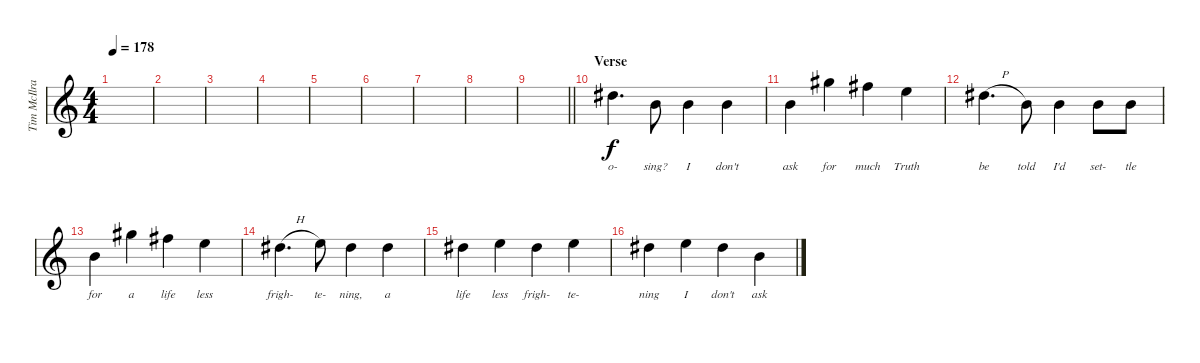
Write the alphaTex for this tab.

\track ("Tim McIlrath - Vocals" "Tim McIlra") {instrument distortionguitar}
\staff {score}
\tuning (Eb4 Bb3 Gb3 Db3 Ab2 Eb2) {hide}
\ts (4 4)
\tempo 178
\clef g2
\ks c
|
|
|
|
|
|
|
|
\barLineRight lightlight
|
\section ("" "Verse")
5.2.4{d lyrics (0 "o-") lyrics (1 "") lyrics (2 "") lyrics (3 "") lyrics (4 "")} 5.3.8{lyrics (0 "sing?") lyrics (1 "") lyrics (2 "") lyrics (3 "") lyrics (4 "")} 5.3.4{lyrics (0 "I") lyrics (1 "") lyrics (2 "") lyrics (3 "") lyrics (4 "")} 5.3.4{lyrics (0 "don't") lyrics (1 "") lyrics (2 "") lyrics (3 "") lyrics (4 "")} |
5.3.4{lyrics (0 "ask") lyrics (1 "") lyrics (2 "") lyrics (3 "") lyrics (4 "")} 10.2.4{lyrics (0 "for") lyrics (1 "") lyrics (2 "") lyrics (3 "") lyrics (4 "")} 8.2.4{lyrics (0 "much") lyrics (1 "") lyrics (2 "") lyrics (3 "") lyrics (4 "")} 6.2.4{lyrics (0 "Truth") lyrics (1 "") lyrics (2 "") lyrics (3 "") lyrics (4 "")} |
5.2{h}.4{d lyrics (0 "be") lyrics (1 "") lyrics (2 "") lyrics (3 "") lyrics (4 "")} 1.2.8{lyrics (0 "told") lyrics (1 "") lyrics (2 "") lyrics (3 "") lyrics (4 "")} 1.2.4{lyrics (0 "I'd") lyrics (1 "") lyrics (2 "") lyrics (3 "") lyrics (4 "")} 1.2.8{lyrics (0 "set-") lyrics (1 "") lyrics (2 "") lyrics (3 "") lyrics (4 "")} 1.2.8{lyrics (0 "tle") lyrics (1 "") lyrics (2 "") lyrics (3 "") lyrics (4 "")} |
1.2.4{lyrics (0 "for") lyrics (1 "") lyrics (2 "") lyrics (3 "") lyrics (4 "")} 10.2.4{lyrics (0 "a") lyrics (1 "") lyrics (2 "") lyrics (3 "") lyrics (4 "")} 8.2.4{lyrics (0 "life") lyrics (1 "") lyrics (2 "") lyrics (3 "") lyrics (4 "")} 6.2.4{lyrics (0 "less") lyrics (1 "") lyrics (2 "") lyrics (3 "") lyrics (4 "")} |
5.2{h}.4{d lyrics (0 "frigh-") lyrics (1 "") lyrics (2 "") lyrics (3 "") lyrics (4 "")} 6.2.8{lyrics (0 "te-") lyrics (1 "") lyrics (2 "") lyrics (3 "") lyrics (4 "")} 5.2.4{lyrics (0 "ning,") lyrics (1 "") lyrics (2 "") lyrics (3 "") lyrics (4 "")} 5.2.4{lyrics (0 "a") lyrics (1 "") lyrics (2 "") lyrics (3 "") lyrics (4 "")} |
5.2.4{lyrics (0 "life") lyrics (1 "") lyrics (2 "") lyrics (3 "") lyrics (4 "")} 6.2.4{lyrics (0 "less") lyrics (1 "") lyrics (2 "") lyrics (3 "") lyrics (4 "")} 5.2.4{lyrics (0 "frigh-") lyrics (1 "") lyrics (2 "") lyrics (3 "") lyrics (4 "")} 6.2.4{lyrics (0 "te-") lyrics (1 "") lyrics (2 "") lyrics (3 "") lyrics (4 "")} |
5.2.4{lyrics (0 "ning") lyrics (1 "") lyrics (2 "") lyrics (3 "") lyrics (4 "")} 6.2.4{lyrics (0 "I") lyrics (1 "") lyrics (2 "") lyrics (3 "") lyrics (4 "")} 5.2.4{lyrics (0 "don't") lyrics (1 "") lyrics (2 "") lyrics (3 "") lyrics (4 "")} 5.3.4{lyrics (0 "ask") lyrics (1 "") lyrics (2 "") lyrics (3 "") lyrics (4 "")}
